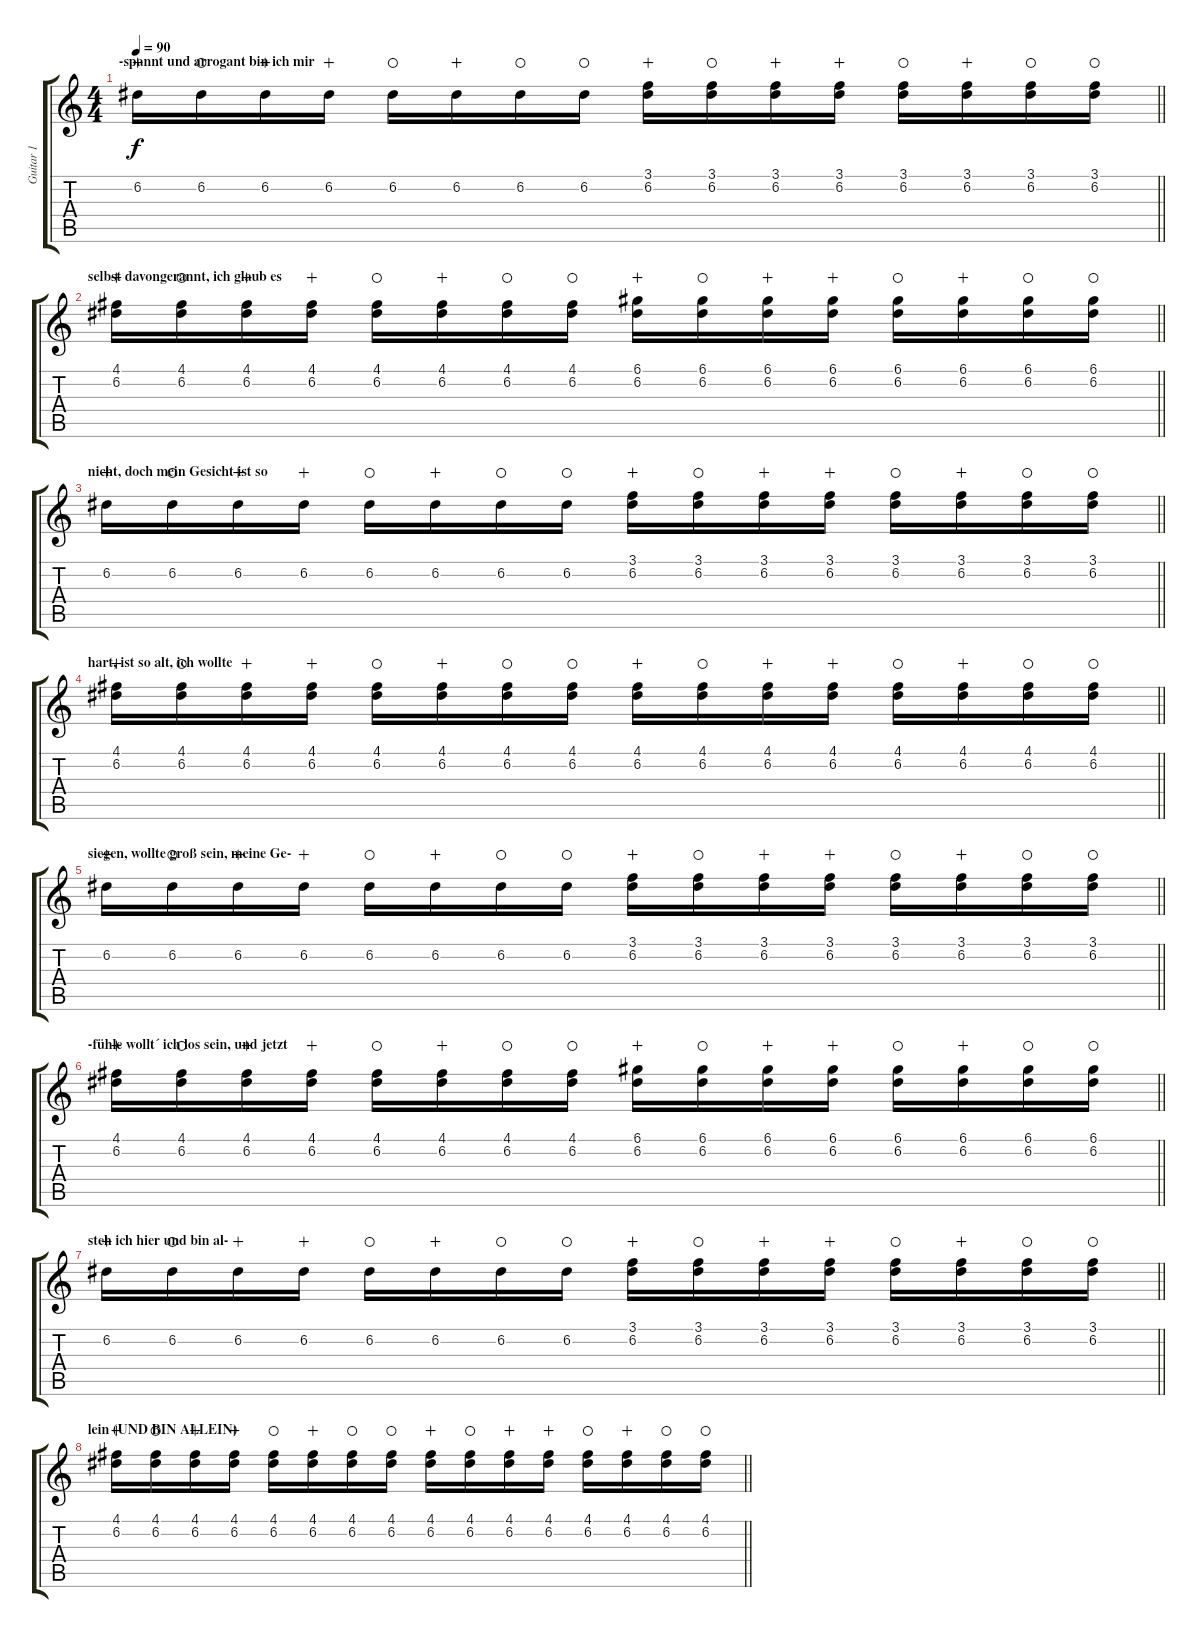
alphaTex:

\track ("Guitar 1" "Guitar 1") {instrument acousticguitarsteel}
\staff {score tabs}
\tuning (D4 A3 F3 C3 G2 C2) {hide}
\ts (4 4)
\section ("" "-spannt und arrogant bin ich mir ")
\tempo 90
\clef g2
\barLineRight lightlight
\ks c
6.2.16{dy f volume 6 wahc} 6.2.16{waho} 6.2.16{wahc} 6.2.16{wahc} 6.2.16{waho} 6.2.16{wahc} 6.2.16{waho} 6.2.16{waho} (3.1 6.2).16{wahc} (3.1 6.2).16{waho} (3.1 6.2).16{wahc} (3.1 6.2).16{wahc} (3.1 6.2).16{waho} (3.1 6.2).16{wahc} (3.1 6.2).16{waho} (3.1 6.2).16{waho} |
\section ("" "selbst davongerannt, ich glaub es")
\barLineRight lightlight
(4.1 6.2).16{wahc} (4.1 6.2).16{waho} (4.1 6.2).16{wahc} (4.1 6.2).16{wahc} (4.1 6.2).16{waho} (4.1 6.2).16{wahc} (4.1 6.2).16{waho} (4.1 6.2).16{waho} (6.1 6.2).16{wahc} (6.1 6.2).16{waho} (6.1 6.2).16{wahc} (6.1 6.2).16{wahc} (6.1 6.2).16{waho} (6.1 6.2).16{wahc} (6.1 6.2).16{waho} (6.1 6.2).16{waho} |
\section ("" "nicht, doch mein Gesicht ist so")
\barLineRight lightlight
6.2.16{volume 8 wahc} 6.2.16{waho} 6.2.16{wahc} 6.2.16{wahc} 6.2.16{waho} 6.2.16{wahc} 6.2.16{waho} 6.2.16{waho} (3.1 6.2).16{wahc} (3.1 6.2).16{waho} (3.1 6.2).16{wahc} (3.1 6.2).16{wahc} (3.1 6.2).16{waho} (3.1 6.2).16{wahc} (3.1 6.2).16{waho} (3.1 6.2).16{waho} |
\section ("" "hart, ist so alt, ich wollte")
\barLineRight lightlight
(4.1 6.2).16{wahc} (4.1 6.2).16{waho} (4.1 6.2).16{wahc} (4.1 6.2).16{wahc} (4.1 6.2).16{waho} (4.1 6.2).16{wahc} (4.1 6.2).16{waho} (4.1 6.2).16{waho} (4.1 6.2).16{wahc} (4.1 6.2).16{waho} (4.1 6.2).16{wahc} (4.1 6.2).16{wahc} (4.1 6.2).16{waho} (4.1 6.2).16{wahc} (4.1 6.2).16{waho} (4.1 6.2).16{waho} |
\section ("" "siegen, wollte groß sein, meine Ge-")
\barLineRight lightlight
6.2.16{volume 10 wahc} 6.2.16{waho} 6.2.16{wahc} 6.2.16{wahc} 6.2.16{waho} 6.2.16{wahc} 6.2.16{waho} 6.2.16{waho} (3.1 6.2).16{wahc} (3.1 6.2).16{waho} (3.1 6.2).16{wahc} (3.1 6.2).16{wahc} (3.1 6.2).16{waho} (3.1 6.2).16{wahc} (3.1 6.2).16{waho} (3.1 6.2).16{waho} |
\section ("" "-fühle wollt´ ich los sein, und jetzt")
\barLineRight lightlight
(4.1 6.2).16{wahc} (4.1 6.2).16{waho} (4.1 6.2).16{wahc} (4.1 6.2).16{wahc} (4.1 6.2).16{waho} (4.1 6.2).16{wahc} (4.1 6.2).16{waho} (4.1 6.2).16{waho} (6.1 6.2).16{wahc} (6.1 6.2).16{waho} (6.1 6.2).16{wahc} (6.1 6.2).16{wahc} (6.1 6.2).16{waho} (6.1 6.2).16{wahc} (6.1 6.2).16{waho} (6.1 6.2).16{waho} |
\section ("" "steh ich hier und bin al-")
\barLineRight lightlight
6.2.16{volume 13 wahc} 6.2.16{waho} 6.2.16{wahc} 6.2.16{wahc} 6.2.16{waho} 6.2.16{wahc} 6.2.16{waho} 6.2.16{waho} (3.1 6.2).16{wahc} (3.1 6.2).16{waho} (3.1 6.2).16{wahc} (3.1 6.2).16{wahc} (3.1 6.2).16{waho} (3.1 6.2).16{wahc} (3.1 6.2).16{waho} (3.1 6.2).16{waho} |
\section ("" "lein (UND BIN ALLEIN)")
\barLineRight lightlight
(4.1 6.2).16{wahc} (4.1 6.2).16{waho} (4.1 6.2).16{wahc} (4.1 6.2).16{wahc} (4.1 6.2).16{waho} (4.1 6.2).16{wahc} (4.1 6.2).16{waho} (4.1 6.2).16{waho} (4.1 6.2).16{wahc} (4.1 6.2).16{waho} (4.1 6.2).16{wahc} (4.1 6.2).16{wahc} (4.1 6.2).16{waho} (4.1 6.2).16{wahc} (4.1 6.2).16{waho} (4.1 6.2).16{waho}
